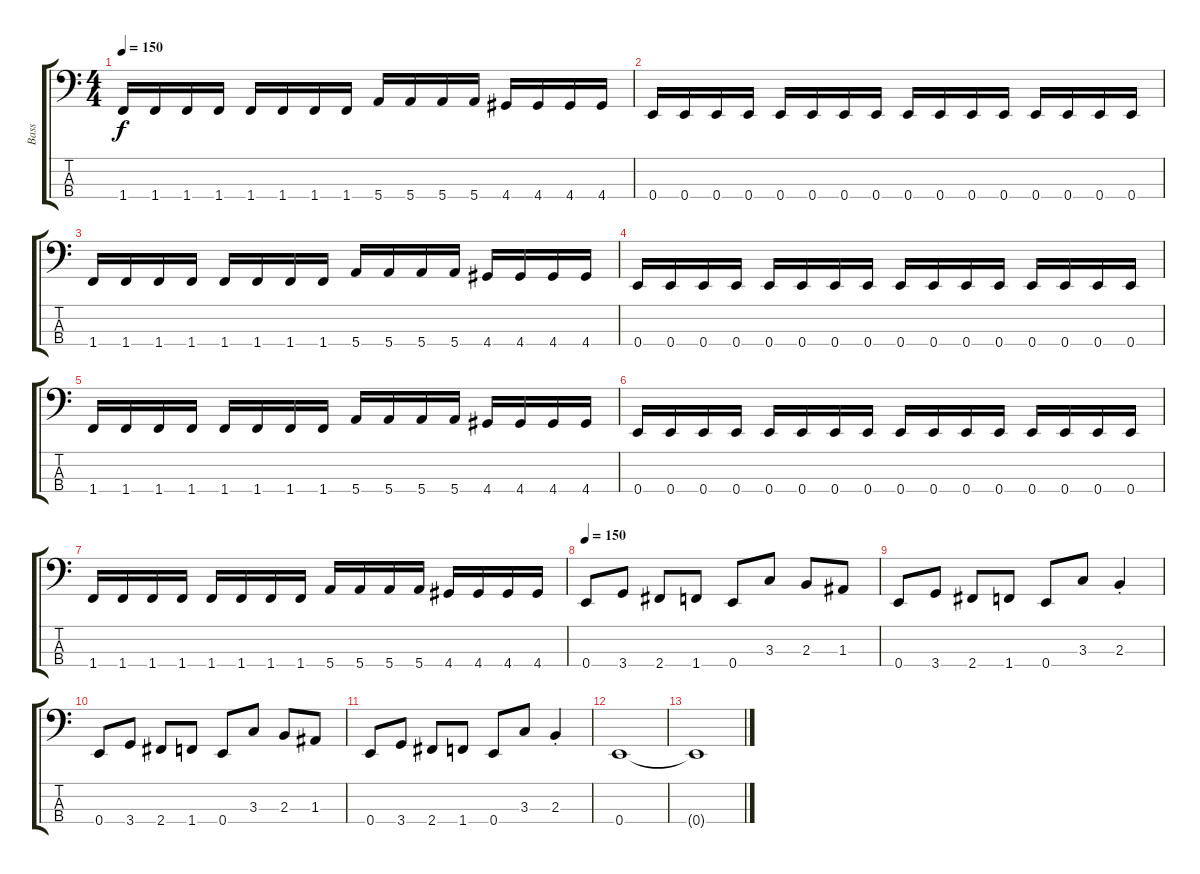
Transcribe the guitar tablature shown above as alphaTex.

\track ("Bass" "Bass") {instrument electricbasspick}
\staff {score tabs}
\tuning (G2 D2 A1 E1) {hide}
\ts (4 4)
\tempo 150
\clef f4
\ks c
1.4.16{dy f} 1.4.16 1.4.16 1.4.16 1.4.16 1.4.16 1.4.16 1.4.16 5.4.16 5.4.16 5.4.16 5.4.16 4.4.16 4.4.16 4.4.16 4.4.16 |
0.4.16 0.4.16 0.4.16 0.4.16 0.4.16 0.4.16 0.4.16 0.4.16 0.4.16 0.4.16 0.4.16 0.4.16 0.4.16 0.4.16 0.4.16 0.4.16 |
1.4.16 1.4.16 1.4.16 1.4.16 1.4.16 1.4.16 1.4.16 1.4.16 5.4.16 5.4.16 5.4.16 5.4.16 4.4.16 4.4.16 4.4.16 4.4.16 |
0.4.16 0.4.16 0.4.16 0.4.16 0.4.16 0.4.16 0.4.16 0.4.16 0.4.16 0.4.16 0.4.16 0.4.16 0.4.16 0.4.16 0.4.16 0.4.16 |
1.4.16 1.4.16 1.4.16 1.4.16 1.4.16 1.4.16 1.4.16 1.4.16 5.4.16 5.4.16 5.4.16 5.4.16 4.4.16 4.4.16 4.4.16 4.4.16 |
0.4.16 0.4.16 0.4.16 0.4.16 0.4.16 0.4.16 0.4.16 0.4.16 0.4.16 0.4.16 0.4.16 0.4.16 0.4.16 0.4.16 0.4.16 0.4.16 |
1.4.16 1.4.16 1.4.16 1.4.16 1.4.16 1.4.16 1.4.16 1.4.16 5.4.16 5.4.16 5.4.16 5.4.16 4.4.16 4.4.16 4.4.16 4.4.16 |
\tempo 150
0.4.8 3.4.8 2.4.8 1.4.8 0.4.8 3.3.8 2.3.8 1.3.8 |
0.4.8 3.4.8 2.4.8 1.4.8 0.4.8 3.3.8 2.3{st}.4 |
0.4.8 3.4.8 2.4.8 1.4.8 0.4.8 3.3.8 2.3.8 1.3.8 |
0.4.8 3.4.8 2.4.8 1.4.8 0.4.8 3.3.8 2.3{st}.4 |
0.4.1 |
0.4{t}.1
